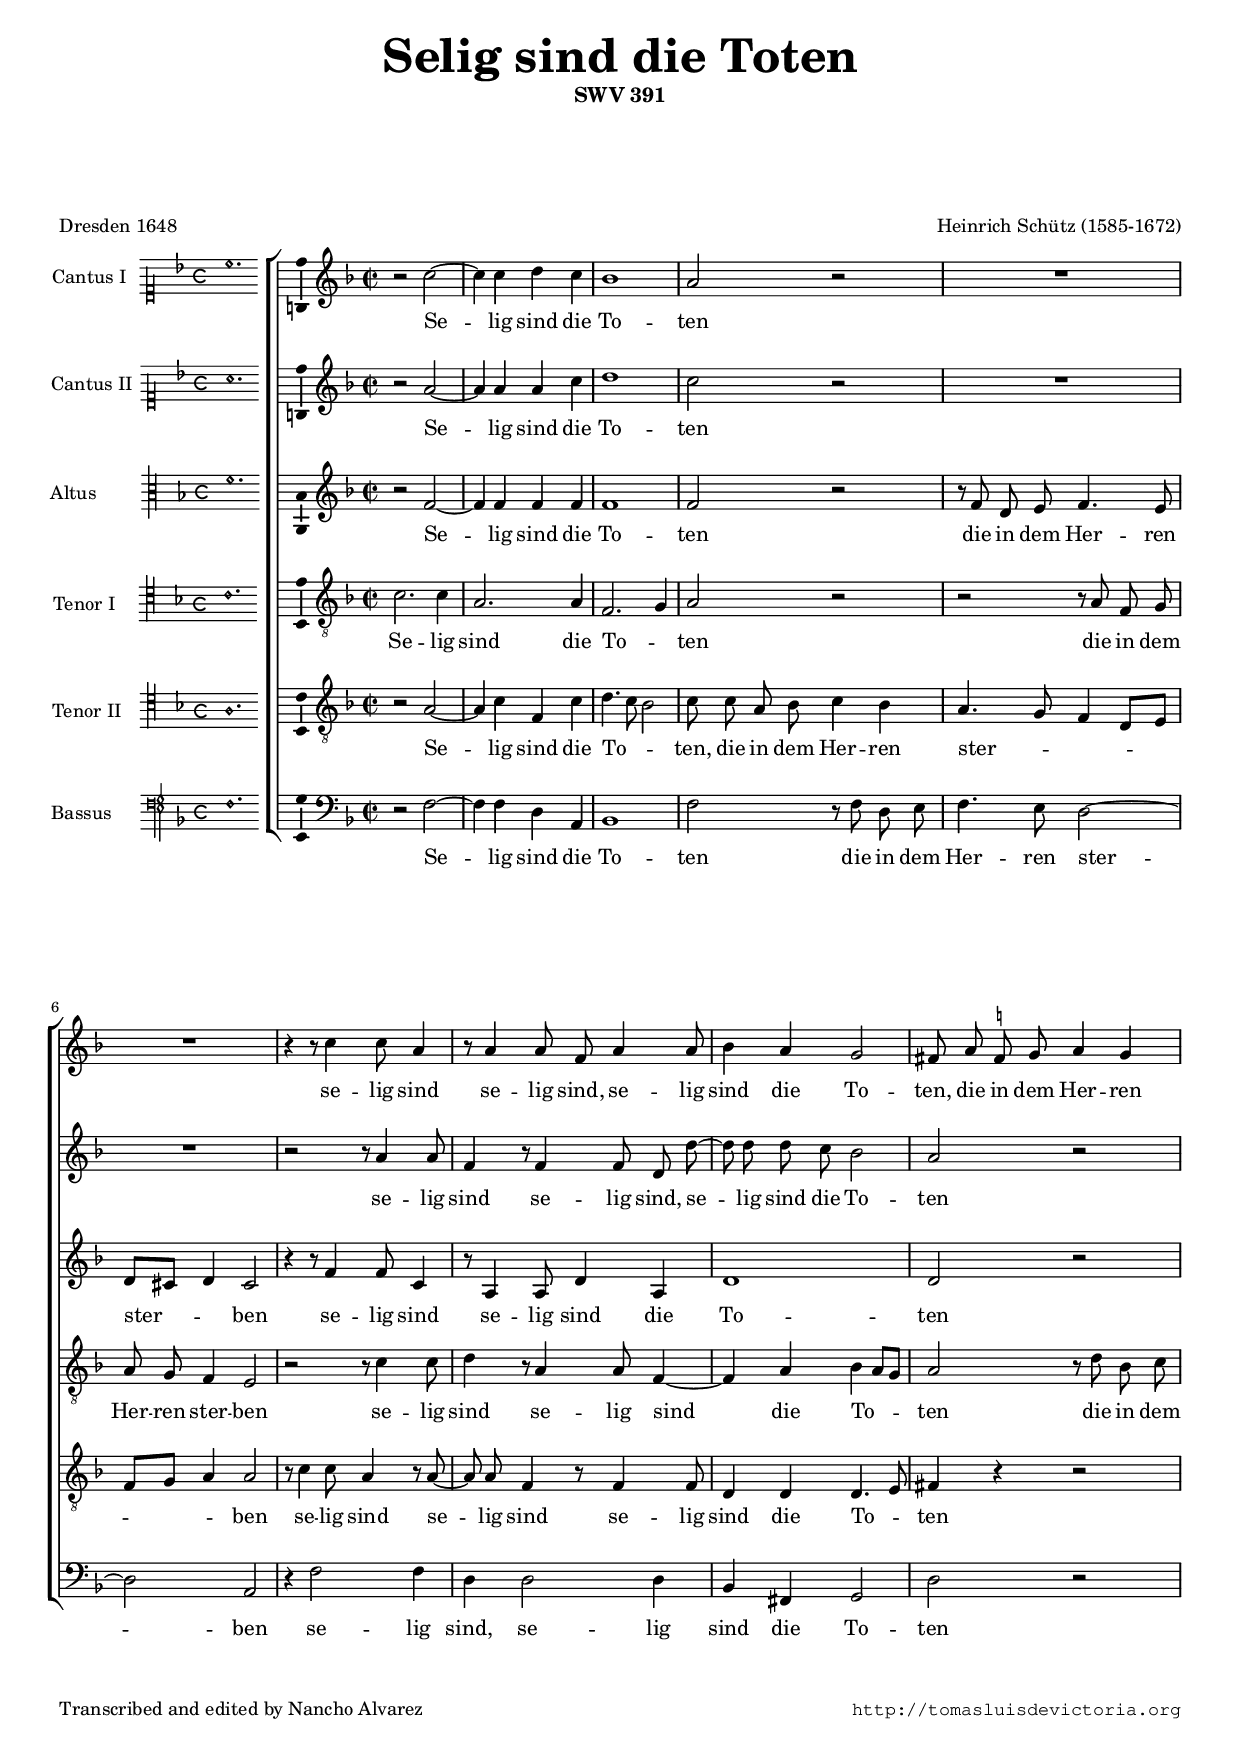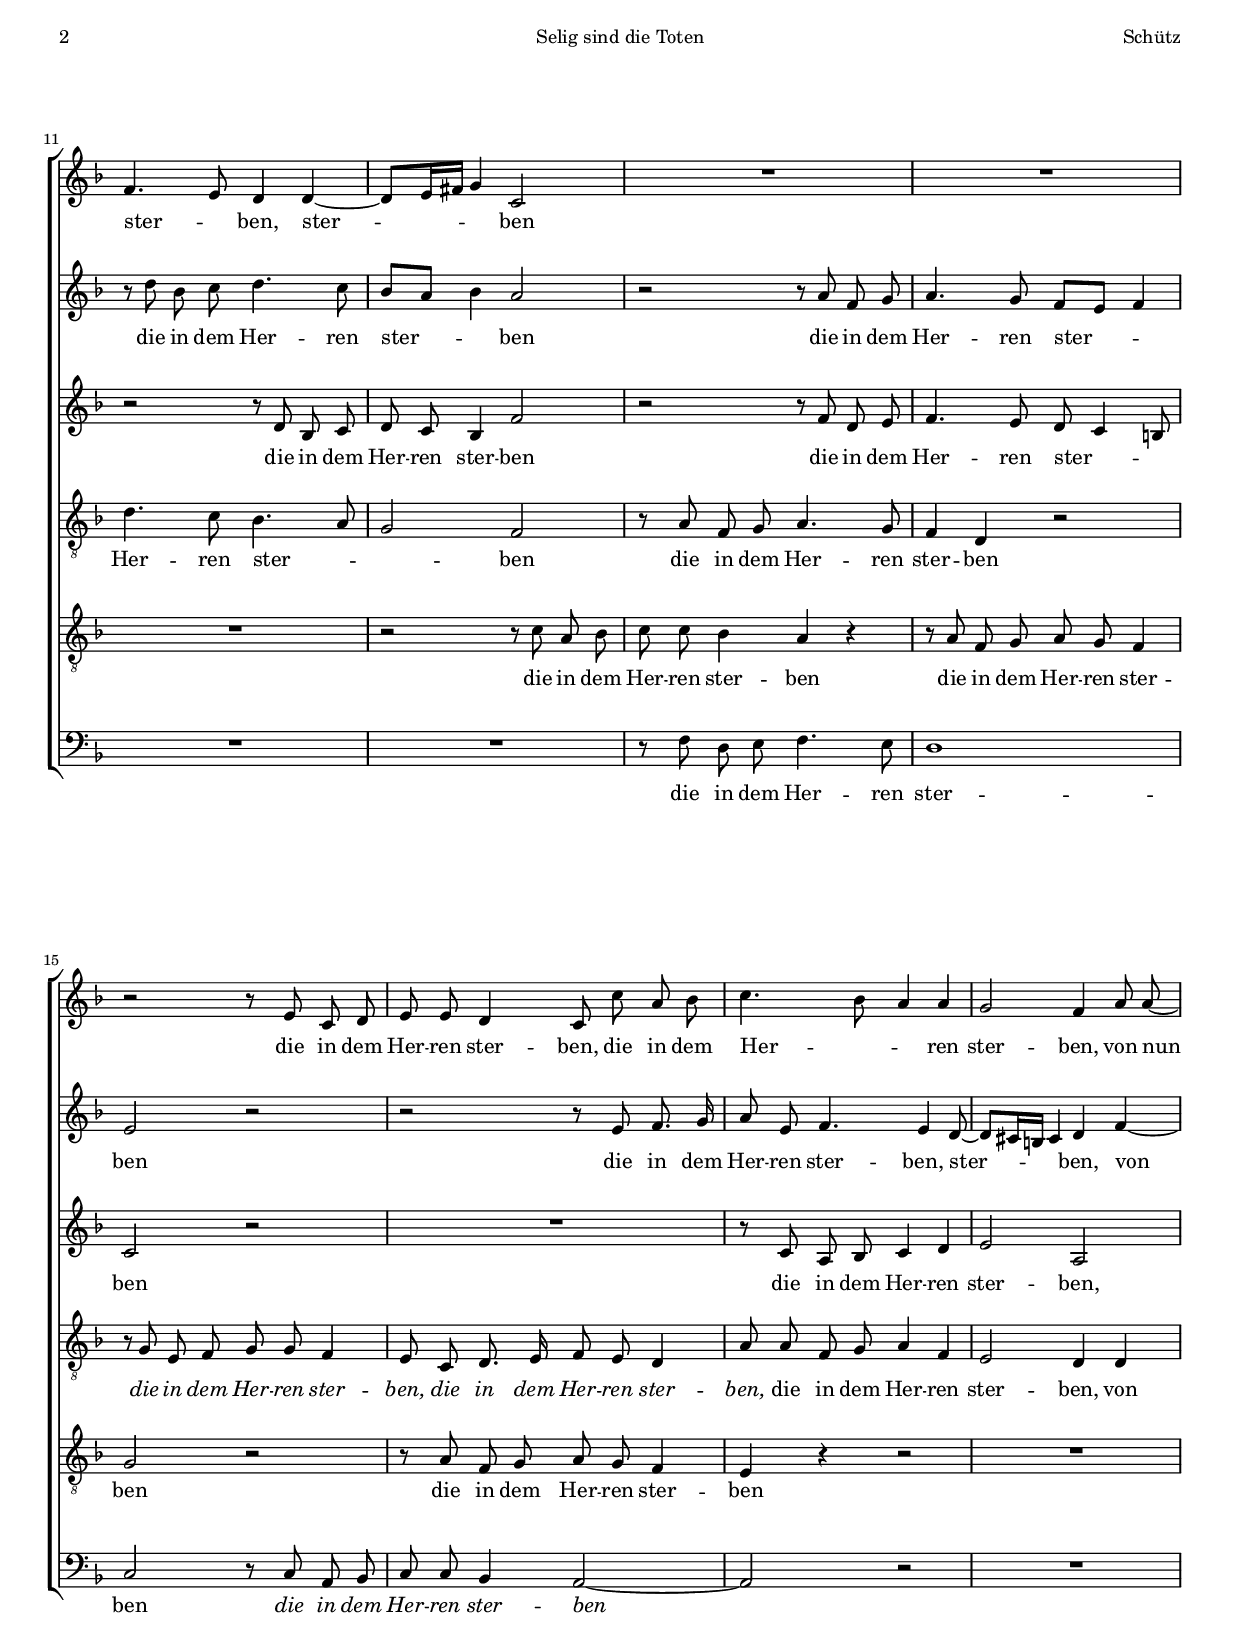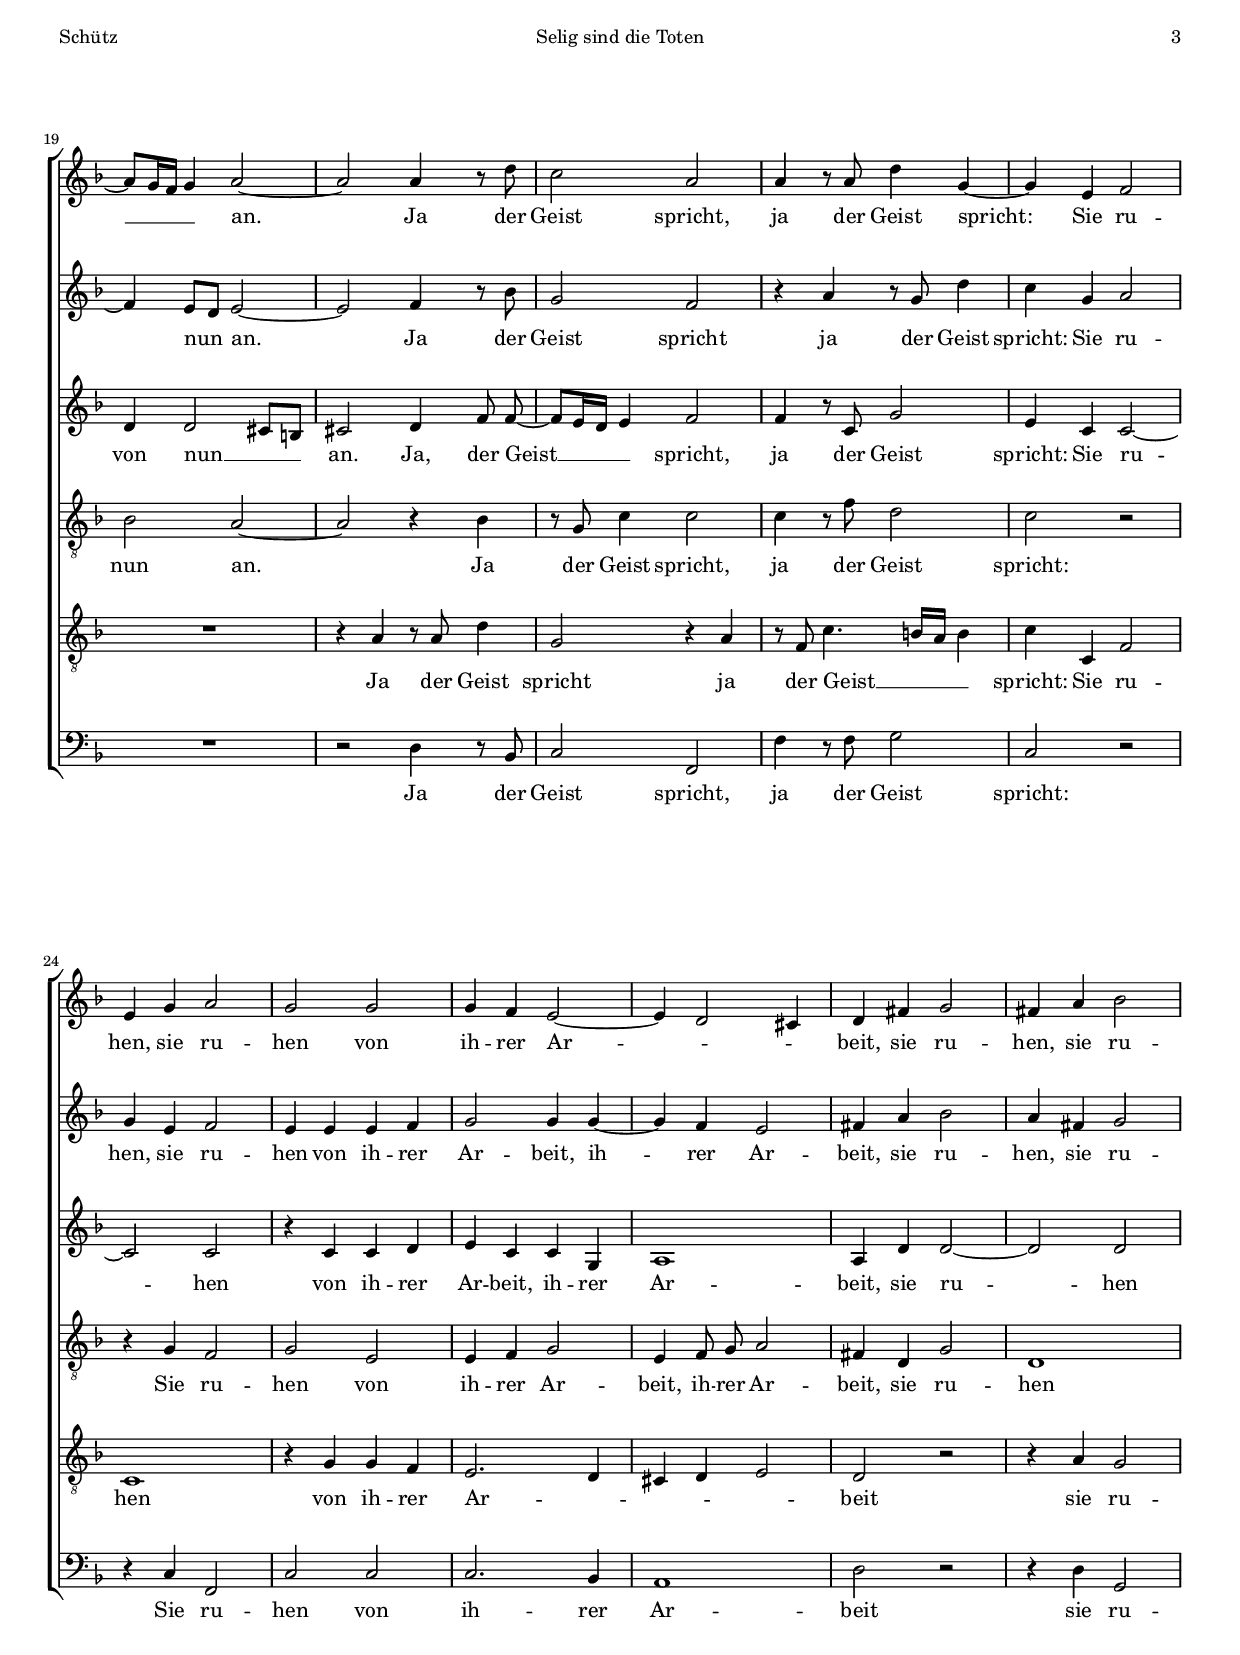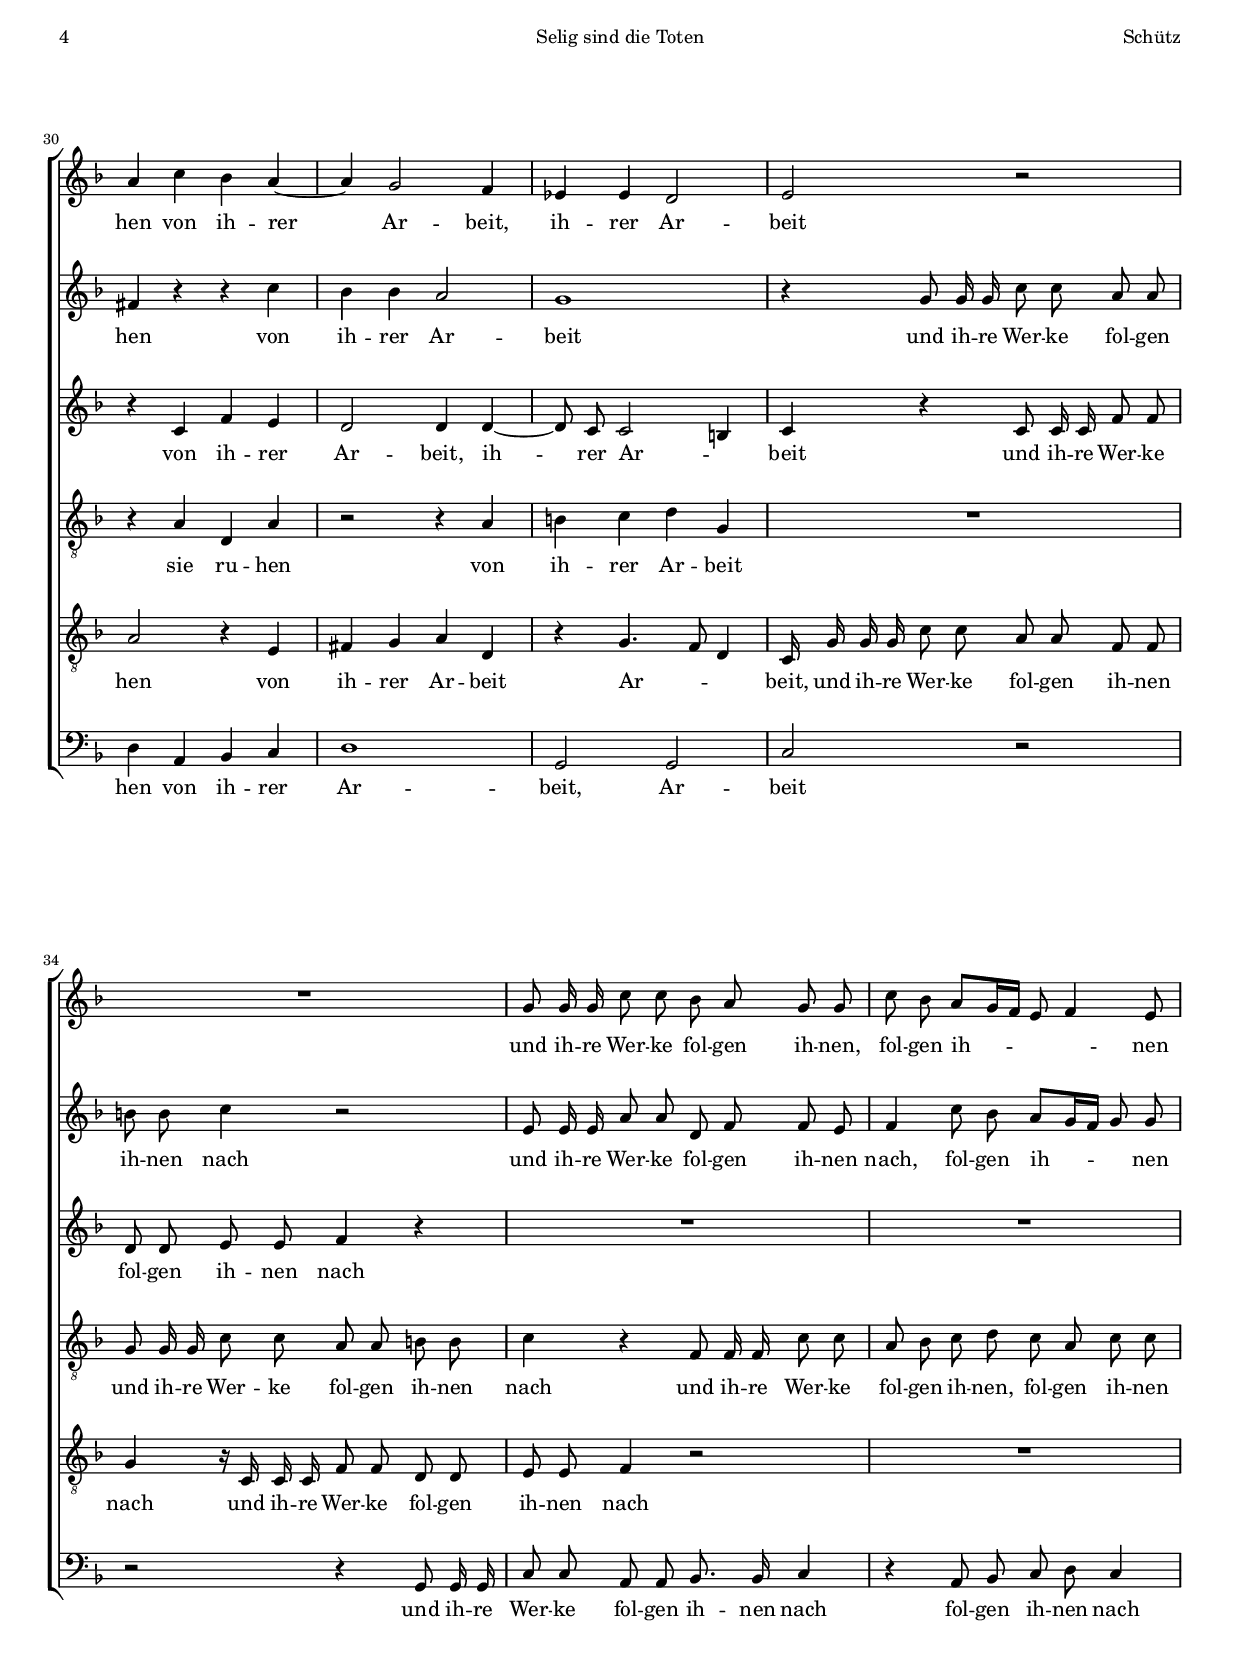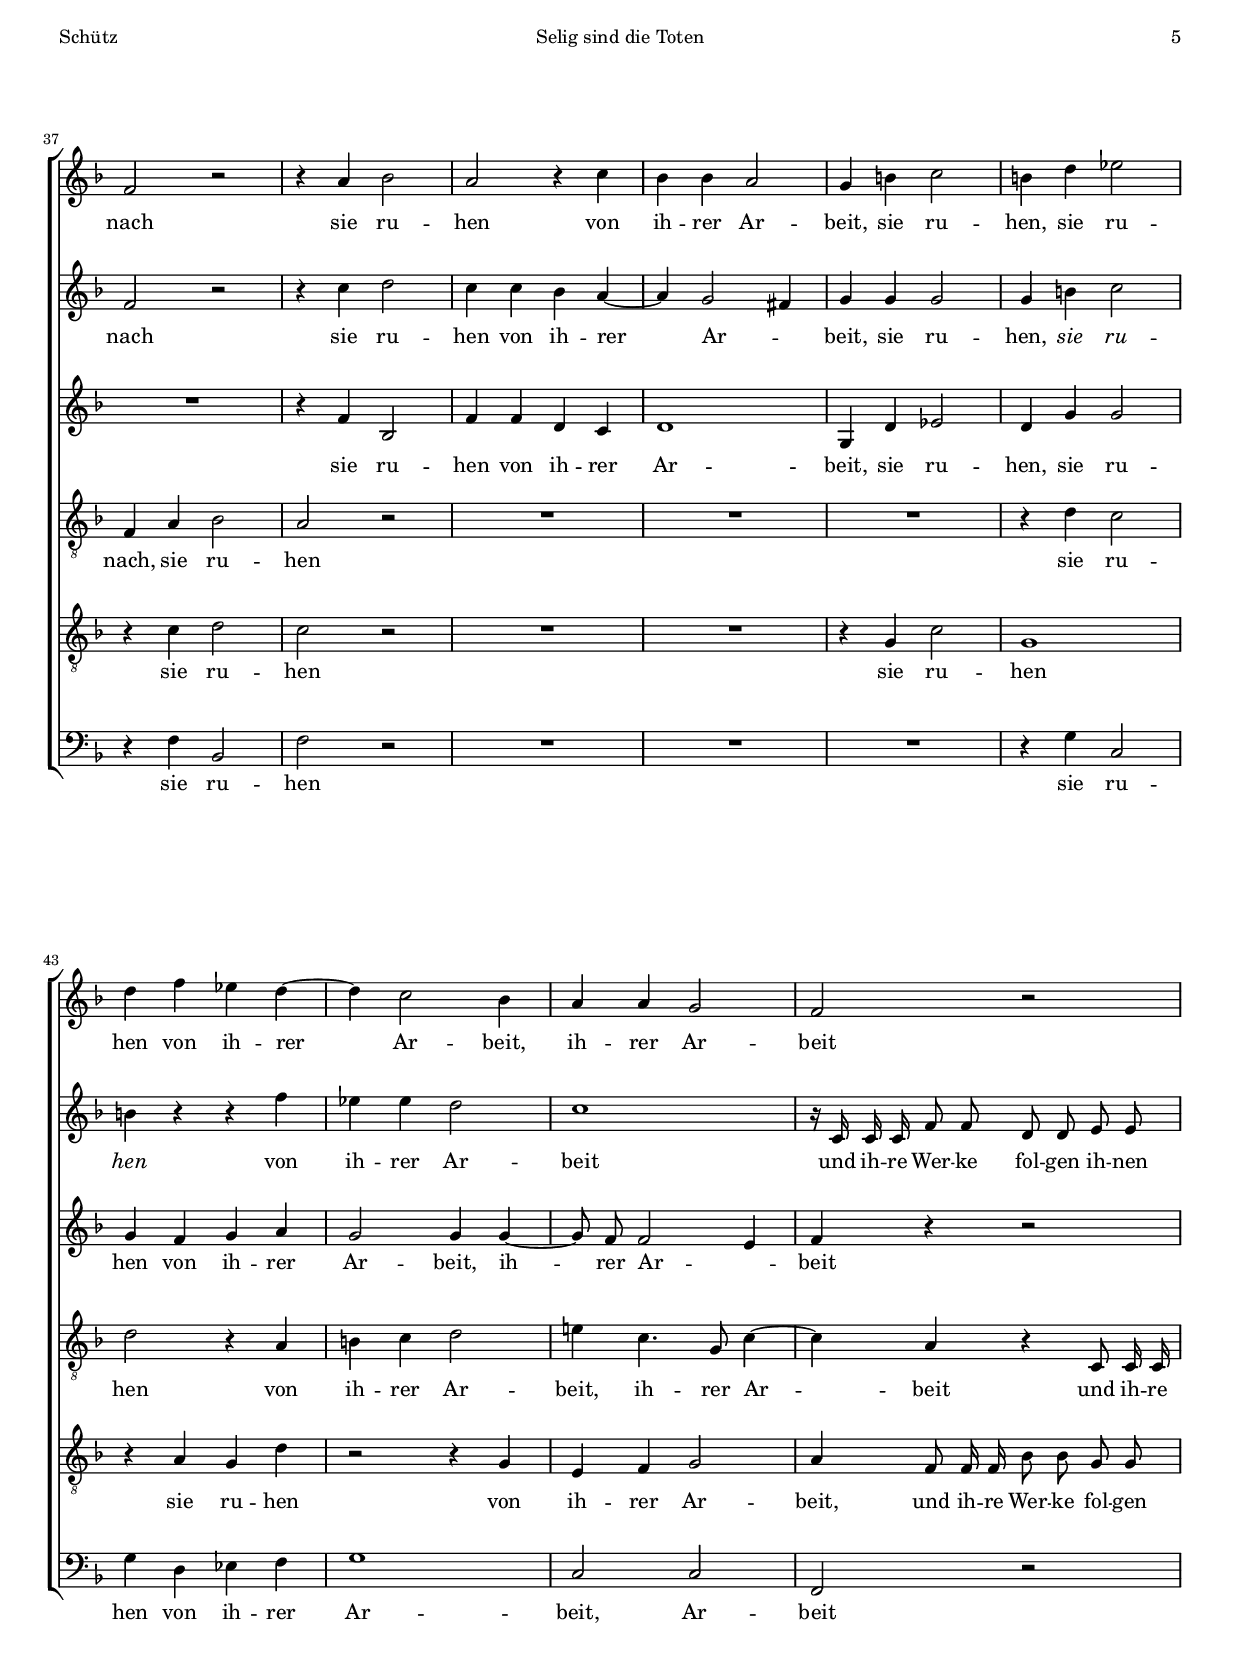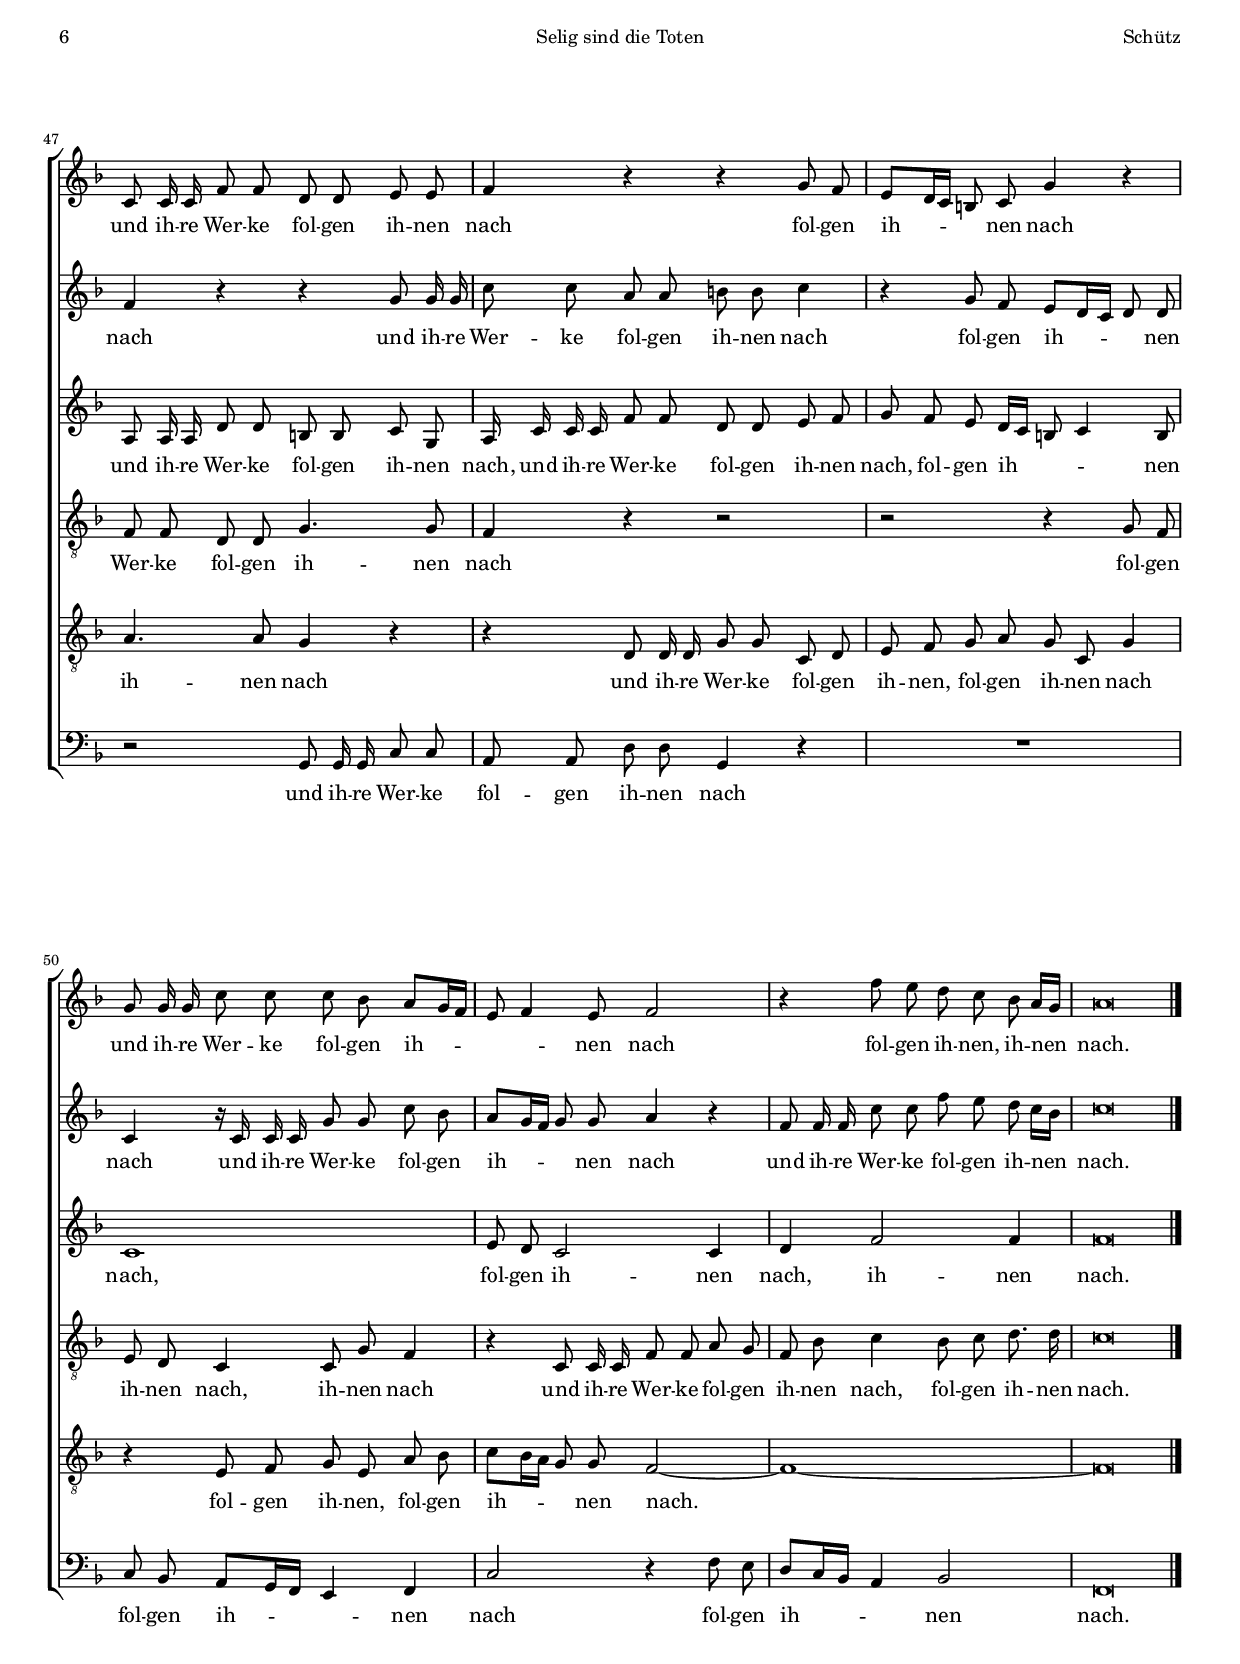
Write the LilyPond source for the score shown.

\version "2.18.0"

#(set-default-paper-size "a4")
#(set-global-staff-size 16.2)
#(ly:set-option 'point-and-click #f)
%mobile -s13.0 -i3.0

italicas=\override LyricText.font-shape = #'italic
rectas=\override LyricText.font-shape = #'upright
ss=\once \set suggestAccidentals = ##t
incipitwidth = 20
mtempo={\tempo 4 = 70}
mtempob={\tempo 4 = 35}
mt=#(define-music-function (parser location offset) (number?) ; move lyric text
      #{ \once \override LyricText.X-offset = -$offset #})


htitle="Selig sind die Toten"
hcomposer="Schütz"

\header {
	title=\markup{\fontsize #4 "Selig sind die Toten"}
	subtitle="SWV 391"
	subsubtitle=\markup{\null \vspace #4 }
	composer="Heinrich Schütz (1585-1672)"
        pdfauthor=\composer
	%opus="(-)"
	poet=\markup{"Dresden 1648"} % Geistliche Chor-Musik (Dresde, 1648) (nº 23)
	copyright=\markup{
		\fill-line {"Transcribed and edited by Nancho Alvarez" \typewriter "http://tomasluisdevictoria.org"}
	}
%	tagline=""
}


global={\key f \major \time 2/2  \skip 1*53 \bar "|."
}

cantus=\relative c''{
	r2 c ~
	c4 c d c
	bes1
	a2 r
	R1*2
	r4 r8 c4 c8 a4
	r8 a4 a8 f a4 a8
	bes4 a g2
	fis8 a \ss f g a4 g
	f4. e8 d4 d ~
	d8[ e16 fis] g4 c,2
	R1*2
	r2 r8 e c d
	e e d4 c8 c' a bes
	c4. bes8 a4 a
	g2 f4 a8 a ~
	a[ g16 f] g4 a2 ~
	a a4 r8 d
	c2 a
	a4 r8 a d4 g, ~
	g e f2
	e4 g a2
	g g
	g4 f e2 ~
	e4 d2 cis4
	d4 fis g2
	fis4 a bes2
	a4 c bes a ~
	a4 g2 f4
	ees4 ees d2
	e2 r
	R1
	g8 g16 g c8 c bes8 a  g g
	c bes a8[ g16 f] e8 f4 e8
	f2 r
	r4 a bes2
	a2 r4 c
	bes4 bes a2
	g4 b c2
	b4 d ees2
	d4 f ees d ~
	d c2 bes4
	a4 a g2
	f r
	c8 c16 c f8 f d d e e
	f4 r r g8 f
	e8[ d16 c] b8 c g'4 r
	g8 g16 g c8 c c bes a8[ g16 f]
	e8 f4 e8 f2
	r4 f'8 e d c bes a16[ g]
	a\breve*1/2 % las notas finales son dobles
}

cantusdos=\relative c''{
	r2 a ~
	a4 a a c
	d1
	c2 r
	R1*2
	r2 r8 a4 a8
	f4 r8 f4 f8 d d' ~
	d8 d d c bes2
	a2 r
	r8 d bes c d4. c8
	bes8[ a] bes4 a2
	r2 r8 a f g
	a4. g8 f[ e] f4
	e2 r
	r2 r8 e f8. g16
	a8 e f4. e4 d8 ~
	d8[ cis16 b] cis4 d4 f ~
	f e8[ d] e2 ~
	e f4 r8 bes8
	g2 f
	r4 a r8 g d'4
	c4 g a2
	g4 e f2
	e4 e e f
	g2 g4 g ~
	g f e2
	fis4 a bes2
	a4 fis g2
	fis4 r r c'
	bes4 bes a2
	g1
	r4 g8 g16 g c8 c a a
	b8 b c4 r2 % la alteracion esta tambien en el custos
	e,8 e16 e a8 a d, f f e
	f4 c'8 bes a8[ g16 f] g8 g
	f2 r
	r4 c' d2
	c4 c bes a ~
	a4 g2 fis4
	g4 g g2
	g4 b c2
	b4 r r f'
	ees ees d2
	c1
	r16 c, c c f8 f % el silencio de "semicorchea" es como el de "corchea" pero hacia el otro lado
	d d e e
	f4 r r g8 g16 g
	c8 c a a b b c4
	r4 g8 f e8[ d16 c] d8 d
	c4 r16 c c c g'8 g c bes
	a8[ g16 f] g8 g a4 r
	f8 f16 f c'8 c f e d c16[ bes]
	c\breve*1/2
}

altus=\relative c'{
	r2 f ~
	f4 f f f
	f1
	f2 r
	r8 f d e f4. e8
	d8[ cis] d4 cis2
	r4 r8 f4 f8 c4
	r8 a4 a8 d4 a
	d1
	d2 r
	r r8 d bes c
	d c bes4 f'2
	r2 r8 f d e
	f4. e8 d c4 b8
	c2 r
	R1
	r8 c a bes c4 d
	e2 a,
	d4 d2 cis8[ b]
	cis2 d4 f8 f ~
	f8[ e16 d] e4 f2
	f4 r8 c g'2
	e4 c c2 ~
	c c
	r4 c c d
	e c c g
	a1
	a4 d d2 ~
	d d
	r4 c f e
	d2 d4 d ~
	d8 c c2 b4
	c4 r c8 c16 c f8 f
	d8 d e e f4 r
	R1*3
	r4 f bes,2
	f'4 f d c
	d1
	g,4 d' ees2
	d4 g g2
	g4 f g a
	g2 g4 g ~
	g8 f f2 e4
	f4 r r2
	a,8 a16 a d8 d b b c g
	a16 c c c f8 f d d e f
	g f e d16[ c] b8 c4 b8
	c1
	e8 d c2 c4
	d f2 f4
	f\breve*1/2
}

tenor=\relative c'{
	c2. c4
	a2. a4
	f2. g4
	a2 r 
	r r8 a f g
	a g f4 e2
	r2 r8 c'4 c8
	d4 r8 a4 a8 f4 ~
	f a bes a8[ g]
	a2 r8 d bes c
	d4. c8 bes4. a8
	g2 f
	r8 a f g a4. g8
	f4 d r2
	r8 g e f g g f4
	e8 c d8. e16 f8 e d4
	a'8 a f g a4 f
	e2 d4 d
	bes'2 a ~
	a r4 bes
	r8 g c4 c2
	c4 r8 f d2
	c r
	r4 g f2 
	g e
	e4 f g2
	e4 f8 g a2
	fis4 d g2
	d1
	r4 a' d, a'
	r2 r4 a
	b c d g,
	R1
	g8 g16 g c8 c a a b b 
	c4 r f,8 f16 f c'8 c
	a bes c d c a c c
	f,4 a bes2
	a2 r
	R1*3
	r4 d c2
	d r4 a
	b c d2
	e!4 c4. g8 c4 ~
	c4 a r4 c,8 c16 c
	f8 f d d g4. g8
	f4 r r2
	r2 r4 g8 f
	e d c4 c8 g' f4
	r4 c8 c16 c f8 f a g
	f bes c4 bes8 c d8. d16
	c\breve*1/2
}

tenordos=\relative c'{
	r2 a ~
	a4 c f, c'
	d4. c8 bes2
	c8 c a bes c4 bes
	a4. g8 f4 d8[ e]
	f8[ g] a4 a2
	r8 c4 c8 a4 r8 a ~
	a a f4 r8 f4 f8
	d4 d d4. e8
	fis4 r r2
	R1
	r2 r8 c' a bes
	c c bes4 a r
	r8 a f g a g f4
	g2 r
	r8 a f g a g f4
	e4 r r2
	R1*2
	r4 a r8 a d4
	g,2 r4 a
	r8 f c'4. b16[ a] b4
	c4 c, f2
	c1
	r4 g' g f
	e2. d4
	cis d e2
	d r
	r4 a' g2
	a r4 e
	fis g a d,
	r4 g4. f8 d4
	c16 g' g g c8 c a a f f
	g4 r16 c, c c f8 f d d
	e e f4 r2
	R1
	r4 c' d2
	c r
	R1*2
	r4 g c2
	g1
	r4 a g d'
	r2 r4 g,
	e f g2
	a4 f8 f16 f bes8 bes g g
	a4. a8 g4 r
	r d8 d16 d g8 g c, d
	e8 f g a g c, g'4
	r4 e8 f g e a bes
	c8[ bes16 a] g8 g f2 ~
	f1 ~
	f\breve*1/2
}

bassus=\relative c{
	r2 f ~
	f4 f d a
	bes1
	f'2 r8 f d e
	f4. e8 d2 ~
	d a
	r4 f'2 f4
	d d2 d4
	bes4 fis g2
	d'2 r
	R1*2
	r8 f8 d e f4. e8
	d1
	c2 r8 c a bes
	c c bes4 a2 ~
	a r 
	R1*2
	r2 d4 r8 bes
	c2 f,
	f'4 r8 f g2
	c, r
	r4 c f,2
	c' c
	c2. bes4
	a1
	d2 r
	r4 d g,2
	d'4 a bes c
	d1
	g,2 g
	c r
	r2 r4 g8 g16 g
	c8 c a a bes8. bes16 c4
	r4 a8 bes c d c4
	r4 f bes,2
	f' r
	R1*3
	r4 g c,2
	g'4 d ees f
	g1
	c,2 c
	f, r
	r g8 g16 g c8 c
	a a d d g,4 r
	R1
	c8 bes a8[ g16 f] e4 f
	c'2 r4 f8 e
	d8[ c16 bes] a4 bes2
	f\breve*1/2
}

% Bienaventurados son los difuntos
% que mueren en el Señor, a partir de ahora.
% Sí, lo dice el Espíritu,
% que descansarán de su trabajo
% y sus obras les seguirán.
% Apocalipsis 14:13


textocantus=\lyricmode{
Se -- lig sind die To -- ten % seelig
se -- lig sind
se -- lig sind,
se -- lig sind die To -- ten,
die in dem Her -- ren ster -- _ ben, % den
ster -- _ ben
die in dem Her -- ren ster -- ben,
die in dem Her -- _ _ ren ster -- ben,
von nun __ _ an.
Ja
der Geist spricht,
ja der Geist spricht:
Sie ru -- hen,
sie ru -- hen
von ih -- rer Ar -- _ _ beit,
sie ru -- hen,
sie ru -- hen von ih -- rer Ar -- beit,
ih -- rer Ar -- beit
und ih -- re Wer -- ke fol -- gen ih -- nen,
fol -- gen ih -- _ _ nen nach
sie ru -- hen von ih -- rer Ar -- beit,
sie ru -- hen, sie ru -- hen von ih -- rer Ar -- beit,
ih -- rer Ar -- beit
und ih -- re Wer -- ke fol -- gen ih -- nen nach
fol -- gen ih -- _ nen nach
und ih -- re Wer -- ke fol -- gen ih -- _ _ nen nach
fol -- gen ih -- nen,
ih -- nen nach.
}

textocantusdos=\lyricmode{
Se -- lig sind die To -- ten
se -- lig sind
se -- lig sind, se -- lig sind die To -- ten
die in dem Her -- ren ster -- _ ben
die in dem Her -- ren ster -- _ ben
die in dem Her -- ren ster -- ben,
ster -- _ ben,
von nun an.
Ja der Geist spricht
ja
der Geist spricht:
Sie ru -- hen,
sie ru -- hen von ih -- rer Ar -- beit,
ih -- rer Ar -- beit,
sie ru -- hen,
sie ru -- hen
von ih -- rer Ar -- beit
und ih -- re Wer -- ke fol -- gen
ih -- nen nach
und ih -- re Wer -- ke
fol -- gen ih -- nen nach,
fol -- gen ih -- _ nen nach
sie ru -- hen von ih -- rer Ar -- _ beit,
sie ru -- hen,
\italicas
sie ru -- hen
\rectas
von ih -- rer Ar -- beit
und ih -- re Wer -- ke fol -- gen ih -- nen nach
und ih -- re Wer -- ke fol -- gen ih -- nen nach
fol -- gen ih -- _ nen nach
und ih -- re Wer -- ke fol -- gen ih -- _ nen nach
und ih -- re Wer -- ke fol -- gen ih -- nen nach.
}

textoaltus=\lyricmode{
Se -- lig sind die To -- ten
die in dem Her -- ren ster -- _ ben
se -- lig sind
se -- lig sind die To -- ten
die in dem Her -- ren ster -- ben
die in dem Her -- ren ster -- _ _ ben
die in dem Her -- ren ster -- ben,
von nun __ _ an.
Ja, der Geist __ _ spricht,
ja der Geist spricht:
Sie ru -- hen
von ih -- rer Ar -- beit,
ih -- rer Ar -- beit,
sie ru -- hen
von ih -- rer Ar -- beit,
ih -- rer Ar -- _ beit
und ih -- re Wer -- ke fol -- gen ih -- nen nach
sie ru -- hen von ih -- rer Ar -- beit,
sie ru -- hen,
sie ru -- hen von ih -- rer Ar -- beit,
ih -- rer Ar -- _ beit
und ih -- re Wer -- ke fol -- gen ih -- nen nach,
und ih -- re Wer -- ke fol -- gen ih -- nen nach,
fol -- gen ih -- _ _ nen nach,
fol -- gen ih -- nen nach,
ih -- nen nach.
}

textotenor=\lyricmode{
Se -- lig sind die To -- _ ten
die in dem Her -- ren ster -- ben
se -- lig sind
se -- lig sind die To -- _ ten
die in dem Her -- ren ster -- _ _ ben
die in dem Her -- ren ster -- ben
\italicas
die in dem Her -- ren ster -- ben,
die in dem Her -- ren ster -- ben,
\rectas
die in dem Her -- ren ster -- ben,
von nun an.
Ja der Geist spricht,
ja der Geist spricht:
Sie ru -- hen von ih -- rer Ar -- beit,
ih -- rer Ar -- beit,
sie ru -- hen
sie ru -- hen
von ih -- rer Ar -- beit
und ih -- re Wer -- ke fol -- gen ih -- nen nach
und ih -- re Wer -- ke fol -- gen ih -- nen,
fol -- gen ih -- nen nach,
sie ru -- hen
sie ru -- hen 
von ih -- rer Ar -- beit, ih -- rer Ar -- beit
und ih -- re Wer -- ke fol -- gen ih -- nen nach
fol -- gen ih -- nen nach,
ih -- nen nach
und ih -- re Wer -- ke fol -- gen ih -- nen nach,
fol -- gen ih -- nen nach.
}

textotenordos=\lyricmode{
Se -- lig sind die To -- _ _ ten,
die in dem Her -- ren ster -- _ _ _ _ _ ben
se -- lig sind
se -- lig sind
se -- lig sind die To -- _ ten
die in dem Her -- ren ster -- ben
die in dem Her -- ren ster -- ben
die in dem Her -- ren ster -- ben
Ja der Geist spricht
ja der Geist __ _ _ spricht:
Sie ru -- hen
von ih -- rer Ar -- _ _ _ _ beit
sie ru -- hen von ih -- rer Ar -- beit
Ar -- _ _ beit, und ih -- re Wer -- ke fol -- gen 
ih -- nen nach
und ih -- re Wer -- ke fol -- gen ih -- nen nach
sie ru -- hen
sie ru -- hen
sie ru -- hen
von ih -- rer Ar -- beit,
und ih -- re Wer -- ke fol -- gen ih -- nen nach
und ih -- re Wer -- ke fol -- gen ih -- nen,
fol -- gen ih -- nen nach
fol -- gen ih -- nen,
fol -- gen ih -- _ nen nach.
}

textobassus=\lyricmode{
Se -- lig sind die To -- ten
die in dem Her -- ren ster -- ben
se -- lig sind,
se -- lig sind die To -- ten
die in dem Her -- ren ster -- ben
\italicas
die in dem Her -- ren ster -- ben
\rectas
Ja der Geist spricht,
ja der Geist spricht:
Sie ru -- hen von ih -- rer Ar -- beit
sie ru -- hen von ih -- rer Ar -- beit,
Ar -- beit
und ih -- re Wer -- ke fol -- gen ih -- nen nach
fol -- gen ih -- nen nach
sie ru -- hen
sie ru -- hen von ih -- rer Ar -- beit,
Ar -- beit
und ih -- re Wer -- ke fol -- gen ih -- nen nach
fol -- gen ih -- _ nen nach
fol -- gen ih -- _ nen nach.
}

incipitcantus=\markup{
	\score{
		{ 
		\set Staff.instrumentName="Cantus I  "
		\override NoteHead.style = #'neomensural
		\override Staff.TimeSignature.style = #'neomensural
		\cadenzaOn 
		\clef "petrucci-c1"
		\key f \major
		\time 4/4
                c''1.
		} 

	\layout { line-width=\incipitwidth indent = 0 }
	}
}

incipitcantusdos=\markup{
	\score{
		{ 
		\set Staff.instrumentName="Cantus II " % sextus
		\override NoteHead.style = #'neomensural
		\override Staff.TimeSignature.style = #'neomensural
		\cadenzaOn 
		\clef "petrucci-c1"
		\key f \major
		\time 4/4
                a'1.
		} 

	\layout { line-width=\incipitwidth indent = 0 }
	}
}

incipitaltus=\markup{
	\score{
		{ 
		\set Staff.instrumentName="Altus        "
		\override NoteHead.style = #'neomensural 
		\override Staff.TimeSignature.style = #'neomensural
		\cadenzaOn 
		\clef "petrucci-c3"
		\key f \major
		\time 4/4
                f'1.
		} 
	\layout { line-width=\incipitwidth indent = 0 }
	}
}


incipittenor=\markup{
	\score{
		{ 
		\set Staff.instrumentName="Tenor I    "
		\override NoteHead.style = #'neomensural 
		\override Staff.TimeSignature.style = #'neomensural
		\cadenzaOn 
		\clef "petrucci-c4"
		\key f \major
		\time 4/4
                c'1.
		} 
	\layout { line-width=\incipitwidth indent=0 }
	}
}

incipittenordos=\markup{
	\score{
		{ 
		\set Staff.instrumentName="Tenor II   " % quintus
		\override NoteHead.style = #'neomensural 
		\override Staff.TimeSignature.style = #'neomensural
		\cadenzaOn 
		\clef "petrucci-c4"
		\key f \major
		\time 4/4
                a1.
		} 
	\layout { line-width=\incipitwidth indent=0 }
	}
}

incipitbassus=\markup{
	\score{
		{ 
		\set Staff.instrumentName="Bassus     "
		\override NoteHead.style = #'neomensural
		\override Staff.TimeSignature.style = #'neomensural
		\cadenzaOn 
		\clef "petrucci-f4"
		\key f \major
		\time 4/4
                f1.
		} 
	\layout { line-width=\incipitwidth indent = 0 }
	}
}

%\layout {
%       \context {\Voice
%               \remove Ligature_bracket_engraver
%               \consists Mensural_ligature_engraver
%       }
%       line-width=\incipitwidth
%       indent = 0
%}

\score {\transpose c' c'{
\new ChoirStaff<<

	\new Staff <<\global
	\new Voice="v1" {
		\set Staff.instrumentName=\incipitcantus
		\clef "treble"
		\cantus }
	\new Lyrics \lyricsto "v1" {\textocantus }
	>>

	\new Staff <<\global
	\new Voice="v5" {
		\set Staff.instrumentName=\incipitcantusdos
		\clef "treble"
		\cantusdos }
	\new Lyrics \lyricsto "v5" {\textocantusdos }
	>>

        \new Staff <<\global
	\new Voice="v2" {
		\set Staff.instrumentName=\incipitaltus
		\clef "treble"
		\altus }
	\new Lyrics \lyricsto "v2" {\textoaltus }
	>>
	
	\new Staff <<\global
	\new Voice="v3" {
		\set Staff.instrumentName=\incipittenor
		\clef "G_8"
		\tenor }
	\new Lyrics \lyricsto "v3" {\textotenor }
	>>

	\new Staff <<\global
	\new Voice="v6" {
		\set Staff.instrumentName=\incipittenordos
		\clef "G_8"
		\tenordos }
	\new Lyrics \lyricsto "v6" {\textotenordos }
	>>

        \new Staff <<\global
	\new Voice="v4" {
		\set Staff.instrumentName=\incipitbassus
		\clef "bass"
		\bassus }
	\new Lyrics \lyricsto "v4" {\textobassus }
	>>
	
>>

	} % transpose

\layout{ 
	\context {\Lyrics 
		\override VerticalAxisGroup.staff-affinity = #UP
		\override VerticalAxisGroup.nonstaff-relatedstaff-spacing =
			#'((basic-distance . 0) (minimum-distance . 0) (padding . 1))
		\override LyricText.font-size = #1.25
		\override LyricHyphen.minimum-distance = #0.5
	}
	\context {\Score 
		tempoHideNote = ##t
		\override BarNumber.padding = #2 
	}
	\context {\Voice 
		%melismaBusyProperties = #'()
		autoBeaming = ##f
	}
	\context {\Staff 
                %\RemoveEmptyStaves
                %\override VerticalAxisGroup.remove-first = ##t
		\override VerticalAxisGroup.staff-staff-spacing =
			#'((basic-distance . 10) (minimum-distance . 0) (padding . 1))
		\consists Ambitus_engraver 
		\override LigatureBracket.padding = #1
	}
}

%\midi { \mtempo }

}


\paper{
	evenHeaderMarkup=\markup  \fill-line { \fromproperty #'page:page-number-string \htitle \hcomposer }
	oddHeaderMarkup= \markup  \fill-line { \on-the-fly #not-first-page \hcomposer \on-the-fly #not-first-page \htitle \on-the-fly #not-first-page \fromproperty #'page:page-number-string }
	%system-count=11
	%page-count = 4
	%systems-per-page = 3
	ragged-last-bottom = ##f
	indent=3.7\cm
	system-system-spacing =
	#'((basic-distance . 22) (minimum-distance . 0) (padding . 5))
	top-system-spacing = % header
	#'((basic-distance . 13) (minimum-distance . 0) (padding . 0))
	last-bottom-spacing = % footer
	#'((basic-distance . 13) (minimum-distance . 0) (padding . 0))
	markup-system-spacing.padding = #1.5
}
